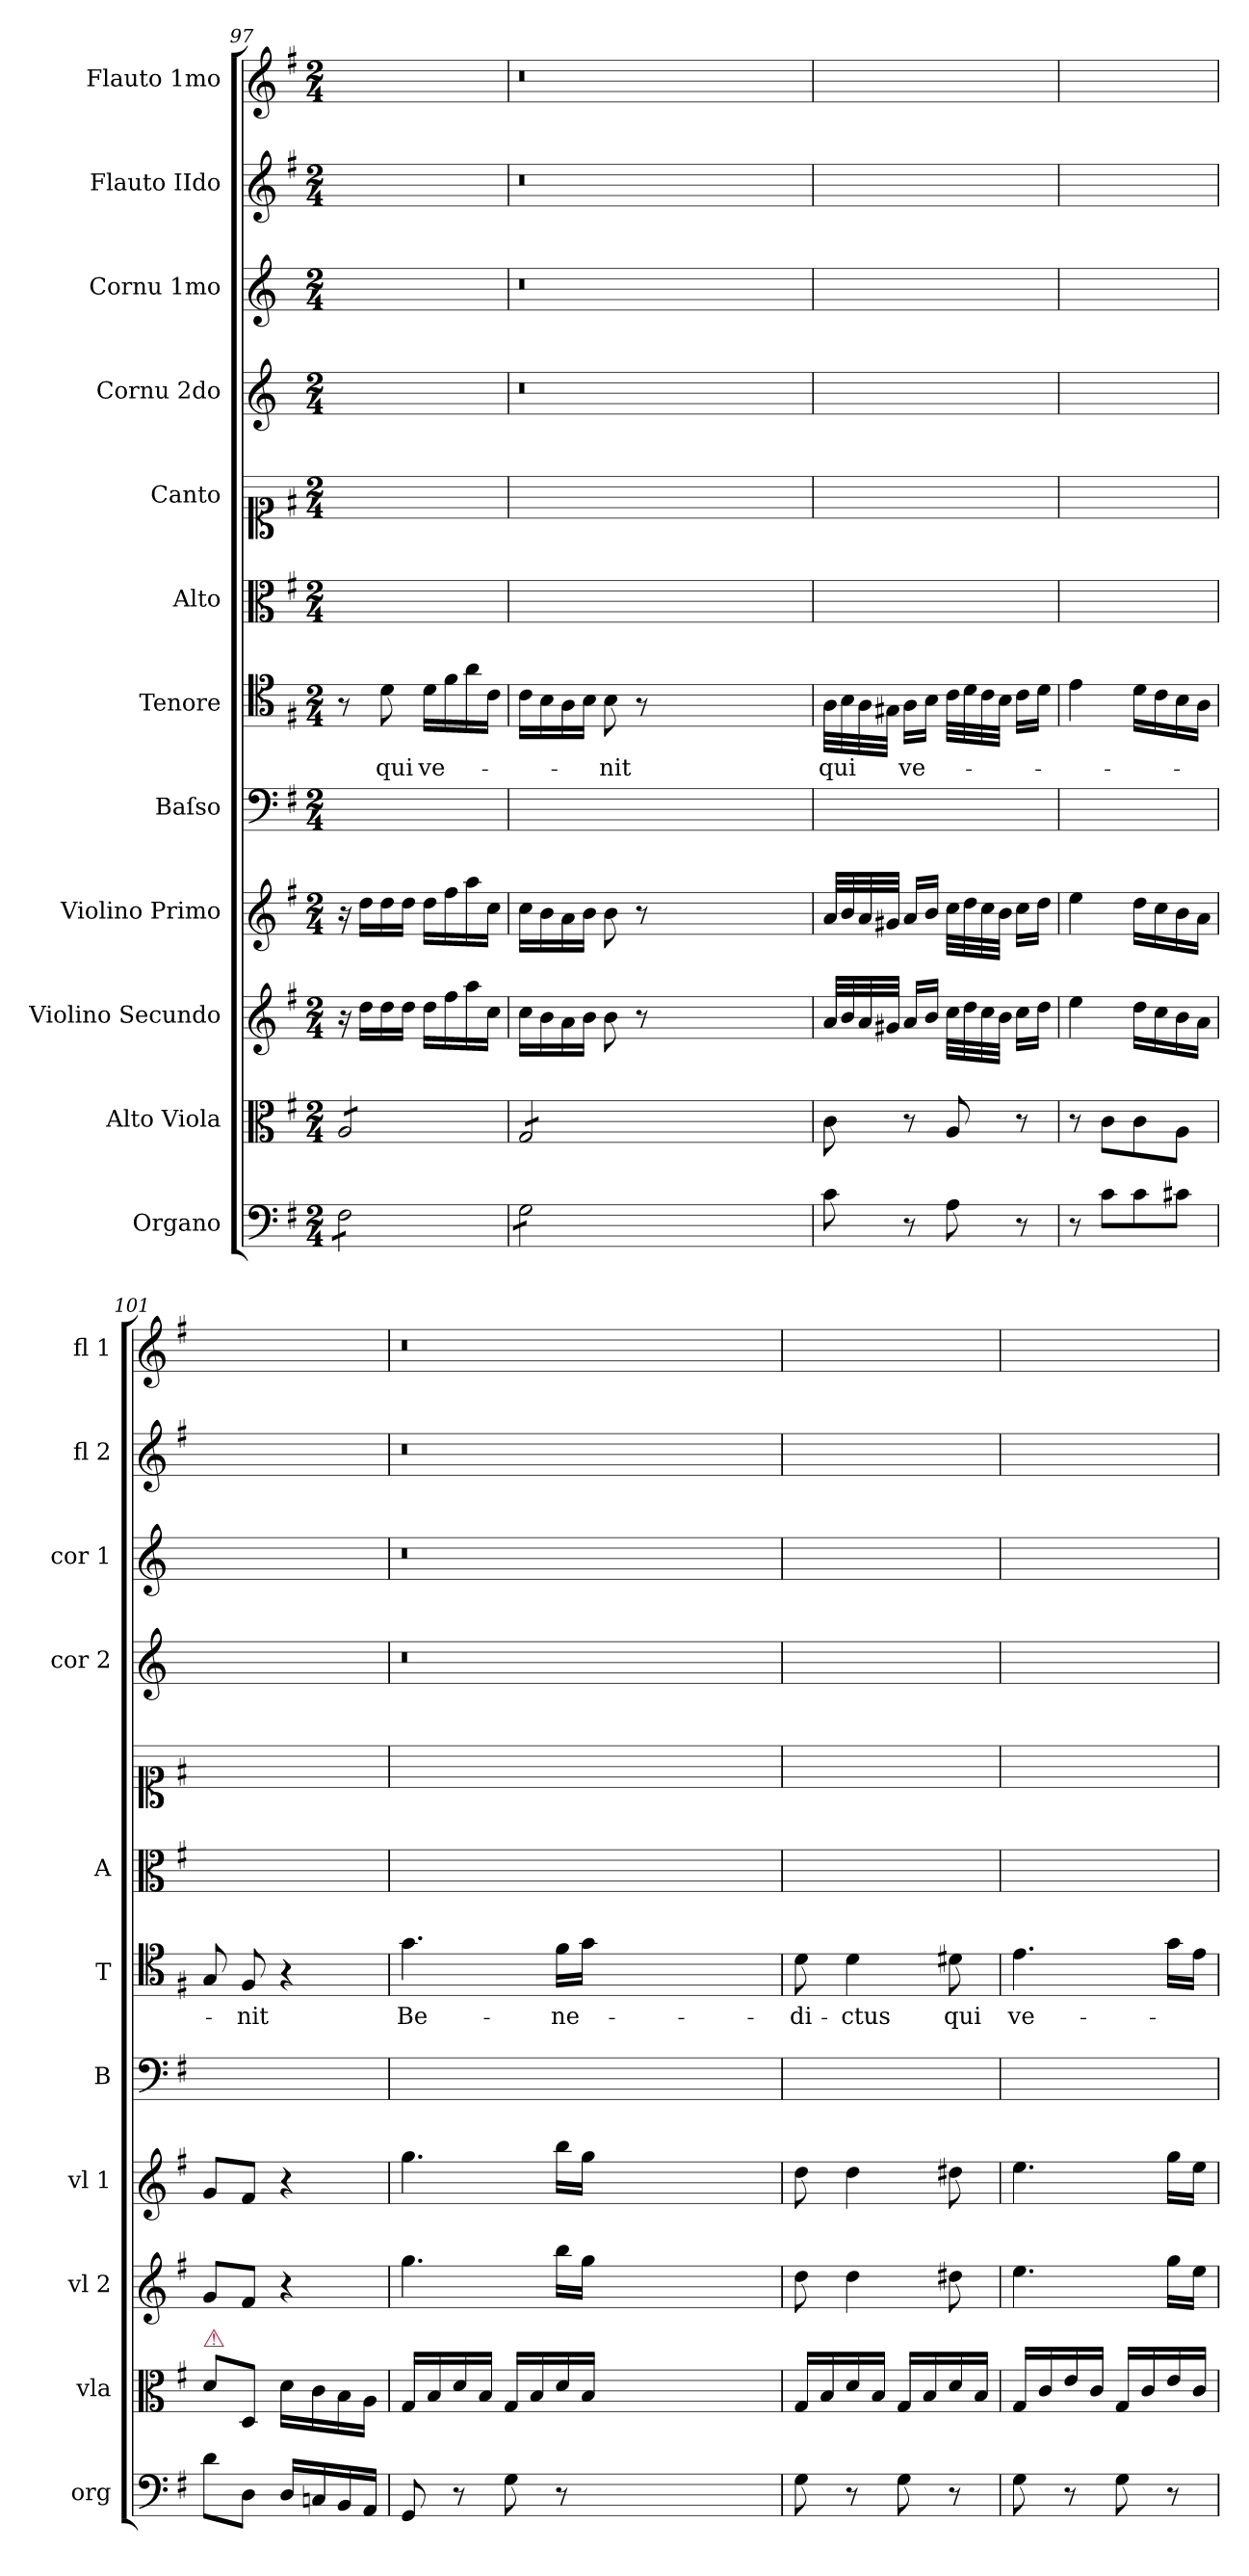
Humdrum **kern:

**kern	**kern	**kern	**kern	**kern	**kern	**text	**kern	**kern	**kern	**kern	**kern	**kern
*part12	*part11	*part10	*part9	*part8	*part7	*part7	*part6	*part5	*part4	*part3	*part2	*part1
*staff12	*staff11	*staff10	*staff9	*staff8	*staff7	*staff7	*staff6	*staff5	*staff4	*staff3	*staff2	*staff1
*I"Organo	*I"Alto Viola	*I"Violino Secundo	*I"Violino Primo	*I"Baſso	*I"Tenore	*	*I"Alto	*I"Canto	*I"Cornu 2do	*I"Cornu 1mo	*I"Flauto IIdo	*I"Flauto 1mo
*I'org	*I'vla	*I'vl 2	*I'vl 1	*I'B	*I'T	*	*I'A	*	*I'cor 2	*I'cor 1	*I'fl 2	*I'fl 1
*clefF4	*clefC3	*clefG2	*clefG2	*clefF4	*clefC4	*	*clefC3	*clefC1	*clefG2	*clefG2	*clefG2	*clefG2
*	*	*	*	*	*	*	*	*	*ITrd3c5	*ITrd3c5	*	*
*k[f#]	*k[f#]	*k[f#]	*k[f#]	*k[f#]	*k[f#]	*	*k[f#]	*k[f#]	*k[f#]	*k[f#]	*k[f#]	*k[f#]
*G:	*G:	*G:	*G:	*G:	*G:	*	*G:	*G:	*G:	*G:	*G:	*G:
*M2/4	*M2/4	*M2/4	*M2/4	*M2/4	*M2/4	*	*M2/4	*M2/4	*M2/4	*M2/4	*M2/4	*M2/4
=97	=97	=97	=97	=97	=97	=97	=97	=97	=97	=97	=97	=97
*tremolo	*	*	*	*	*	*	*	*	*	*	*	*
*	*tremolo	*	*	*	*	*	*	*	*	*	*	*
8F#\L	8A/L	16r	16r	2ryy	8r	.	2ryy	2ryy	2ryy	2ryy	2ryy	2ryy
.	.	16dd\LL	16dd\LL	.	.	.	.	.	.	.	.	.
8F#\	8A/	16dd\	16dd\	.	8d\	qui	.	.	.	.	.	.
.	.	16dd\JJ	16dd\JJ	.	.	.	.	.	.	.	.	.
8F#\	8A/	16dd\LL	16dd\LL	.	16d\LL	ve-	.	.	.	.	.	.
.	.	16ff#\	16ff#\	.	16f#\	.	.	.	.	.	.	.
8F#\J	8A/J	16aa\	16aa\	.	16a\	.	.	.	.	.	.	.
.	.	16cc\JJ	16cc\JJ	.	16c\JJ	.	.	.	.	.	.	.
=98	=98	=98	=98	=98	=98	=98	=98	=98	=98	=98	=98	=98
8G\L	8G/L	16cc\LL	16cc\LL	2ryy	16c\LL	.	2ryy	2ryy	0r	0r	0r	0r
.	.	16b\	16b\	.	16B\	.	.	.	.	.	.	.
8G\	8G/	16a\	16a\	.	16A\	.	.	.	.	.	.	.
.	.	16b\JJ	16b\JJ	.	16B\JJ	.	.	.	.	.	.	.
8G\	8G/	8b\	8b\	.	8B\	-nit	.	.	.	.	.	.
8G\J	8G/J	8r	8r	.	8r	.	.	.	.	.	.	.
*	*Xtremolo	*	*	*	*	*	*	*	*	*	*	*
*Xtremolo	*	*	*	*	*	*	*	*	*	*	*	*
1.ryy	1.ryy	1.ryy	1.ryy	1.ryy	1.ryy	.	1.ryy	1.ryy	.	.	.	.
=99	=99	=99	=99	=99	=99	=99	=99	=99	=99	=99	=99	=99
8c\	8c\	32a/LLL	32a/LLL	2ryy	32A\LLL	qui	2ryy	2ryy	2ryy	2ryy	2ryy	2ryy
.	.	32b/	32b/	.	32B\	.	.	.	.	.	.	.
.	.	32a/	32a/	.	32A\	.	.	.	.	.	.	.
.	.	32g#X/JJJ	32g#X/JJJ	.	32G#X\JJJ	.	.	.	.	.	.	.
8r	8r	16a/LL	16a/LL	.	16A\LL	ve-	.	.	.	.	.	.
.	.	16b/JJ	16b/JJ	.	16B\JJ	.	.	.	.	.	.	.
8A\	8A/	32cc\LLL	32cc\LLL	.	32c\LLL	.	.	.	.	.	.	.
.	.	32dd\	32dd\	.	32d\	.	.	.	.	.	.	.
.	.	32cc\	32cc\	.	32c\	.	.	.	.	.	.	.
.	.	32b\JJJ	32b\JJJ	.	32B\JJJ	.	.	.	.	.	.	.
8r	8r	16cc\LL	16cc\LL	.	16c\LL	.	.	.	.	.	.	.
.	.	16dd\JJ	16dd\JJ	.	16d\JJ	.	.	.	.	.	.	.
=100	=100	=100	=100	=100	=100	=100	=100	=100	=100	=100	=100	=100
8r	8r	4ee\	4ee\	2ryy	4e\	.	2ryy	2ryy	2ryy	2ryy	2ryy	2ryy
8c\L	8c\L	.	.	.	.	.	.	.	.	.	.	.
8c\	8c\	16dd\LL	16dd\LL	.	16d\LL	.	.	.	.	.	.	.
.	.	16cc\	16cc\	.	16c\	.	.	.	.	.	.	.
8c#X\J	8A\J	16b\	16b\	.	16B\	.	.	.	.	.	.	.
.	.	16a\JJ	16a\JJ	.	16A\JJ	.	.	.	.	.	.	.
=101	=101	=101	=101	=101	=101	=101	=101	=101	=101	=101	=101	=101
!	!LO:TX:a:color=crimson:t=⚠	!	!	!	!	!	!	!	!	!	!	!
8d\L	8d\L	8g/L	8g/L	2ryy	8G/	.	2ryy	2ryy	2ryy	2ryy	2ryy	2ryy
8D\J	8D/J	8f#/J	8f#/J	.	8F#/	-nit	.	.	.	.	.	.
16D/LL	16d\LL	4r	4r	.	4r	.	.	.	.	.	.	.
16Cn/	16c\	.	.	.	.	.	.	.	.	.	.	.
16BB/	16B\	.	.	.	.	.	.	.	.	.	.	.
16AA/JJ	16A\JJ	.	.	.	.	.	.	.	.	.	.	.
=102	=102	=102	=102	=102	=102	=102	=102	=102	=102	=102	=102	=102
8GG/	16G/LL	4.gg\	4.gg\	2ryy	4.g\	Be-	2ryy	2ryy	0r	0r	0r	0r
.	16B/	.	.	.	.	.	.	.	.	.	.	.
8r	16d/	.	.	.	.	.	.	.	.	.	.	.
.	16B/JJ	.	.	.	.	.	.	.	.	.	.	.
8G\	16G/LL	.	.	.	.	.	.	.	.	.	.	.
.	16B/	.	.	.	.	.	.	.	.	.	.	.
8r	16d/	16bb\LL	16bb\LL	.	16f#\LL	-ne-	.	.	.	.	.	.
.	16B/JJ	16gg\JJ	16gg\JJ	.	16g\JJ	.	.	.	.	.	.	.
1.ryy	1.ryy	1.ryy	1.ryy	1.ryy	1.ryy	.	1.ryy	1.ryy	.	.	.	.
=103	=103	=103	=103	=103	=103	=103	=103	=103	=103	=103	=103	=103
8G\	16G/LL	8dd\	8dd\	2ryy	8d\	-di-	2ryy	2ryy	2ryy	2ryy	2ryy	2ryy
.	16B/	.	.	.	.	.	.	.	.	.	.	.
8r	16d/	4dd\	4dd\	.	4d\	-ctus	.	.	.	.	.	.
.	16B/JJ	.	.	.	.	.	.	.	.	.	.	.
8G\	16G/LL	.	.	.	.	.	.	.	.	.	.	.
.	16B/	.	.	.	.	.	.	.	.	.	.	.
8r	16d/	8dd#X\	8dd#X\	.	8d#X\	qui	.	.	.	.	.	.
.	16B/JJ	.	.	.	.	.	.	.	.	.	.	.
=104	=104	=104	=104	=104	=104	=104	=104	=104	=104	=104	=104	=104
8G\	16G/LL	4.ee\	4.ee\	2ryy	4.e\	ve-	2ryy	2ryy	2ryy	2ryy	2ryy	2ryy
.	16c/	.	.	.	.	.	.	.	.	.	.	.
8r	16e/	.	.	.	.	.	.	.	.	.	.	.
.	16c/JJ	.	.	.	.	.	.	.	.	.	.	.
8G\	16G/LL	.	.	.	.	.	.	.	.	.	.	.
.	16c/	.	.	.	.	.	.	.	.	.	.	.
8r	16e/	16gg\LL	16gg\LL	.	16g\LL	.	.	.	.	.	.	.
.	16c/JJ	16ee\JJ	16ee\JJ	.	16e\JJ	.	.	.	.	.	.	.
=	=	=	=	=	=	=	=	=	=	=	=	=
*-	*-	*-	*-	*-	*-	*-	*-	*-	*-	*-	*-	*-
